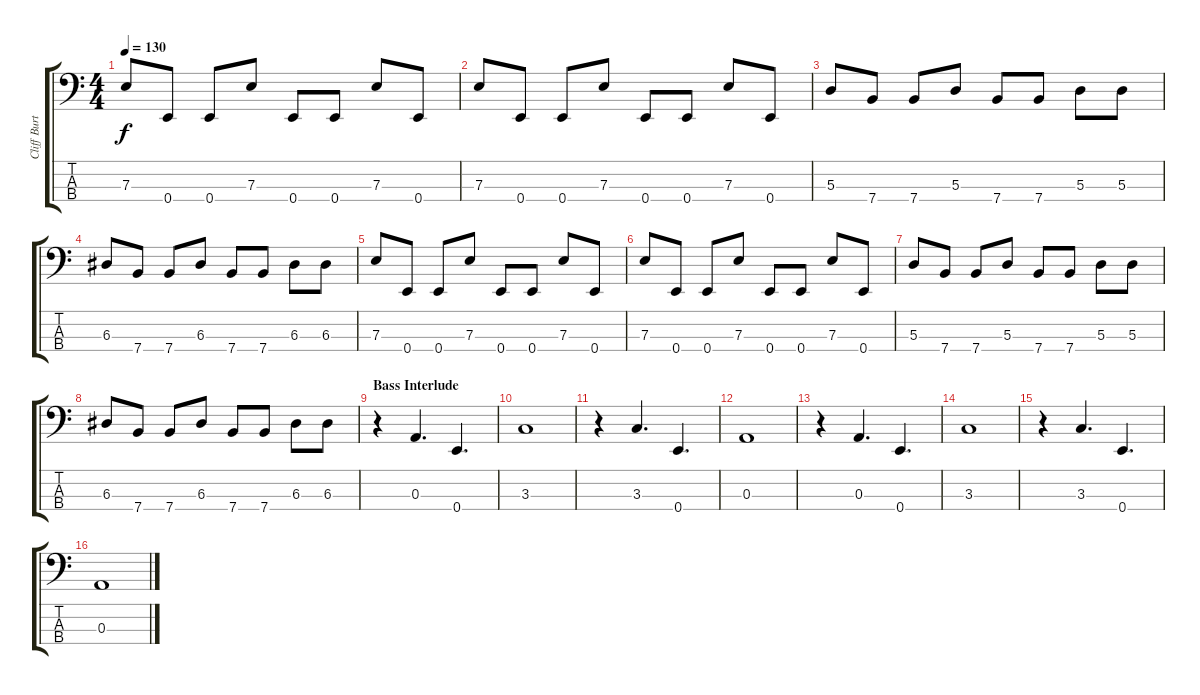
\track ("Cliff Burton (Bass)" "Cliff Burt") {instrument electricbassfinger}
\staff {score tabs}
\tuning (G2 D2 A1 E1) {hide}
\ts (4 4)
\tempo 130
\clef f4
\ks c
7.3.8{dy f} 0.4.8 0.4.8 7.3.8 0.4.8 0.4.8 7.3.8 0.4.8 |
7.3.8 0.4.8 0.4.8 7.3.8 0.4.8 0.4.8 7.3.8 0.4.8 |
5.3.8 7.4.8 7.4.8 5.3.8 7.4.8 7.4.8 5.3.8 5.3.8 |
6.3.8 7.4.8 7.4.8 6.3.8 7.4.8 7.4.8 6.3.8 6.3.8 |
7.3.8 0.4.8 0.4.8 7.3.8 0.4.8 0.4.8 7.3.8 0.4.8 |
7.3.8 0.4.8 0.4.8 7.3.8 0.4.8 0.4.8 7.3.8 0.4.8 |
5.3.8 7.4.8 7.4.8 5.3.8 7.4.8 7.4.8 5.3.8 5.3.8 |
6.3.8 7.4.8 7.4.8 6.3.8 7.4.8 7.4.8 6.3.8 6.3.8 |
\section ("" "Bass Interlude")
r.4 0.3.4{d} 0.4.4{d} |
3.3.1 |
r.4 3.3.4{d} 0.4.4{d} |
0.3.1 |
r.4 0.3.4{d} 0.4.4{d} |
3.3.1 |
r.4 3.3.4{d} 0.4.4{d} |
0.3.1
